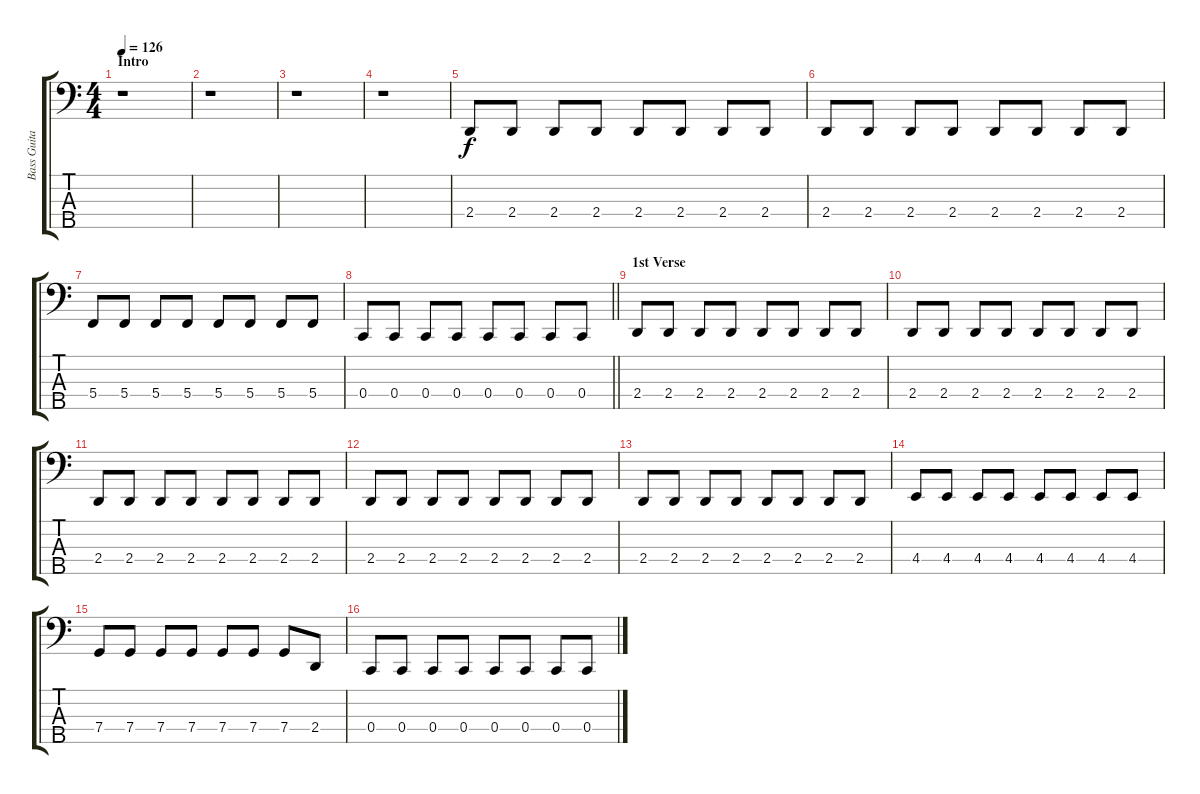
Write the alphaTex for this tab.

\track ("Bass Guitar" "Bass Guita") {instrument electricbasspick}
\staff {score tabs}
\tuning (F2 C2 G1 C1 A0) {hide}
\ts (4 4)
\section ("" "Intro")
\tempo 126
\clef f4
\ks c
r.1{dy f instrument electricbasspick} |
r.1 |
r.1 |
r.1 |
2.4.8 2.4.8 2.4.8 2.4.8 2.4.8 2.4.8 2.4.8 2.4.8 |
2.4.8 2.4.8 2.4.8 2.4.8 2.4.8 2.4.8 2.4.8 2.4.8 |
5.4.8 5.4.8 5.4.8 5.4.8 5.4.8 5.4.8 5.4.8 5.4.8 |
\barLineRight lightlight
0.4.8 0.4.8 0.4.8 0.4.8 0.4.8 0.4.8 0.4.8 0.4.8 |
\section ("" "1st Verse")
2.4.8 2.4.8 2.4.8 2.4.8 2.4.8 2.4.8 2.4.8 2.4.8 |
2.4.8 2.4.8 2.4.8 2.4.8 2.4.8 2.4.8 2.4.8 2.4.8 |
2.4.8 2.4.8 2.4.8 2.4.8 2.4.8 2.4.8 2.4.8 2.4.8 |
2.4.8 2.4.8 2.4.8 2.4.8 2.4.8 2.4.8 2.4.8 2.4.8 |
2.4.8 2.4.8 2.4.8 2.4.8 2.4.8 2.4.8 2.4.8 2.4.8 |
4.4.8 4.4.8 4.4.8 4.4.8 4.4.8 4.4.8 4.4.8 4.4.8 |
7.4.8 7.4.8 7.4.8 7.4.8 7.4.8 7.4.8 7.4.8 2.4.8 |
0.4.8 0.4.8 0.4.8 0.4.8 0.4.8 0.4.8 0.4.8 0.4.8
